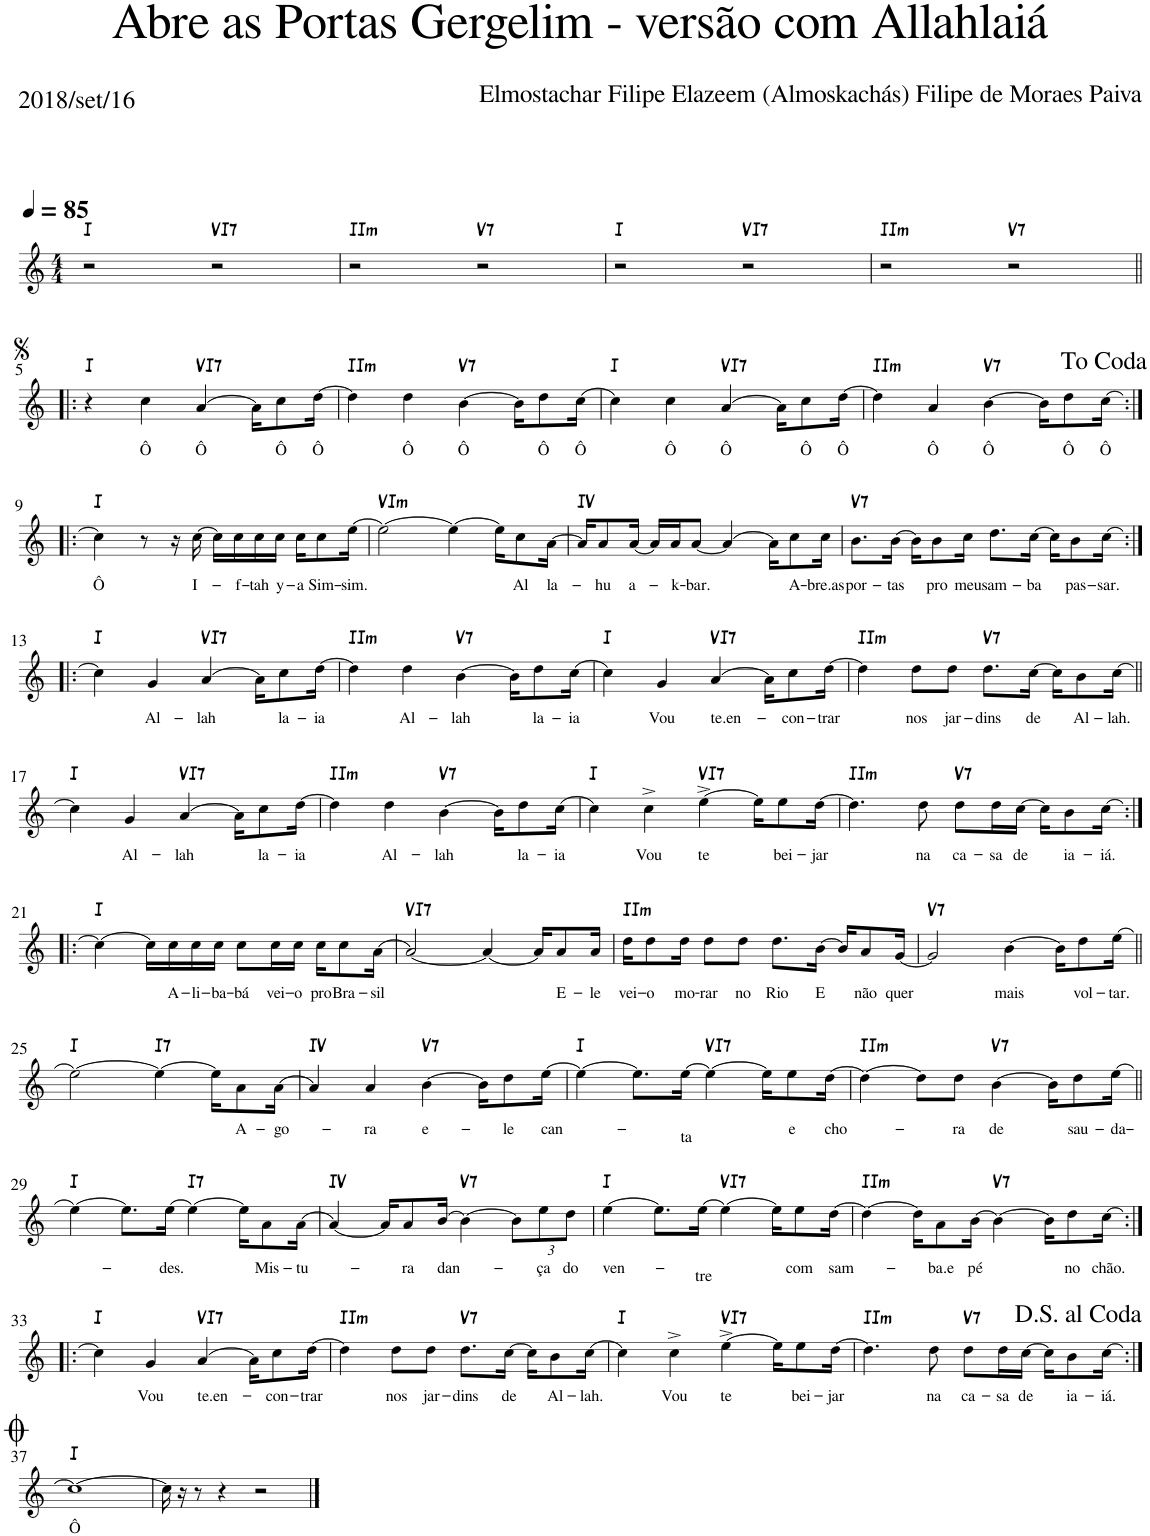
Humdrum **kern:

**kern	**text	**harte
*part1	*part1	*part1
*staff1	*staff1	*
*I"Canto	*	*
*I'C.	*	*
*stria5	*	*
*clefG2	*	*
*k[]	*	*
*M4/4	*	*
*MM85	*	*
=1	=1	=1
!	!	!LO:H:kt=I
2r	.	N
!	!	!LO:H:kt=VI7
2r	.	N
=2	=2	=2
!	!	!LO:H:kt=IIm
2r	.	N
!	!	!LO:H:kt=V7
2r	.	N
=3	=3	=3
!	!	!LO:H:kt=I
2r	.	N
!	!	!LO:H:kt=VI7
2r	.	N
=4	=4	=4
!	!	!LO:H:kt=IIm
2r	.	N
!	!	!LO:H:kt=V7
2r	.	N
!!LO:LB:g=z
=5!|:	=5!|:	=5!|:
!	!	!LO:H:kt=I
4r	.	N
!	!LO:LY:b	!
4cc\	Ô	.
!	!LO:LY:b	!LO:H:kt=VI7
[4a/	Ô	N
16a\KL]	.	.
!	!LO:LY:b	!
8cc\	Ô	.
!	!LO:LY:b	!
[16dd\Jk	Ô	.
=6	=6	=6
!	!	!LO:H:kt=IIm
4dd\]	.	N
!	!LO:LY:b	!
4dd\	Ô	.
!	!LO:LY:b	!LO:H:kt=V7
[4b\	Ô	N
16b\KL]	.	.
!	!LO:LY:b	!
8dd\	Ô	.
!	!LO:LY:b	!
[16cc\Jk	Ô	.
=7	=7	=7
!	!	!LO:H:kt=I
4cc\]	.	N
!	!LO:LY:b	!
4cc\	Ô	.
!	!LO:LY:b	!LO:H:kt=VI7
[4a/	Ô	N
16a\KL]	.	.
!	!LO:LY:b	!
8cc\	Ô	.
!	!LO:LY:b	!
[16dd\Jk	Ô	.
=8	=8	=8
!	!	!LO:H:kt=IIm
4dd\]	.	N
!	!LO:LY:b	!
4a/	Ô	.
!	!LO:LY:b	!LO:H:kt=V7
[4b\	Ô	N
16b\KL]	.	.
!	!LO:LY:b	!
8dd\	Ô	.
!	!LO:LY:b	!
[16cc\Jk	Ô	.
!!LO:LB:g=z
=9:|!|:	=9:|!|:	=9:|!|:
!	!LO:LY:b	!LO:H:kt=I
4cc\]	Ô	N
8r	.	.
16r	.	.
!	!LO:LY:b	!
[16cc\	I-	.
16cc\LL]	.	.
!	!LO:LY:b	!
16cc\	-f-	.
!	!LO:LY:b	!
16cc\	-tah	.
!	!LO:LY:b	!
16cc\JJ	y-	.
!	!LO:LY:b	!
16cc\KL	-a	.
!	!LO:LY:b	!
8cc\	Sim-	.
!	!LO:LY:b	!
[16ee\Jk	-sim.	.
=10	=10	=10
!	!	!LO:H:kt=VIm
2ee\_	.	N
4ee\_	.	.
16ee\KL]	.	.
!	!LO:LY:b	!
8cc\	Al	.
!	!LO:LY:b	!
[16a\Jk	la-	.
=11	=11	=11
!	!	!LO:H:kt=IV
16a/KL]	.	N
!	!LO:LY:b	!
8a/	-hu	.
!	!LO:LY:b	!
[16a/Jk	a-	.
16a/LL]	.	.
!	!LO:LY:b	!
16a/J	-k-	.
!	!LO:LY:b	!
[8a/J	-bar.	.
4a/_	.	.
16a\KL]	.	.
!	!LO:LY:b	!
8cc\	A-	.
!	!LO:LY:b	!
16cc\Jk	-bre.as	.
=12	=12	=12
!	!LO:LY:b	!LO:H:kt=V7
8.b\L	por-	N
!	!LO:LY:b	!
[16b\Jk	-tas	.
16b\KL]	.	.
!	!LO:LY:b	!
8b\	pro	.
!	!LO:LY:b	!
16cc\Jk	meu	.
!	!LO:LY:b	!
8.dd\L	sam-	.
!	!LO:LY:b	!
[16cc\Jk	-ba	.
16cc\KL]	.	.
!	!LO:LY:b	!
8b\	pas-	.
!	!LO:LY:b	!
[16cc\Jk	-sar.	.
!!LO:LB:g=z
=13:|!|:	=13:|!|:	=13:|!|:
!	!	!LO:H:kt=I
4cc\]	.	N
!	!LO:LY:b	!
4g/	Al-	.
!	!LO:LY:b	!LO:H:kt=VI7
[4a/	-lah	N
16a\KL]	.	.
!	!LO:LY:b	!
8cc\	la-	.
!	!LO:LY:b	!
[16dd\Jk	-ia	.
=14	=14	=14
!	!	!LO:H:kt=IIm
4dd\]	.	N
!	!LO:LY:b	!
4dd\	Al-	.
!	!LO:LY:b	!LO:H:kt=V7
[4b\	-lah	N
16b\KL]	.	.
!	!LO:LY:b	!
8dd\	la-	.
!	!LO:LY:b	!
[16cc\Jk	-ia	.
=15	=15	=15
!	!	!LO:H:kt=I
4cc\]	.	N
!	!LO:LY:b	!
4g/	Vou	.
!	!LO:LY:b	!LO:H:kt=VI7
[4a/	te.en-	N
16a\KL]	.	.
!	!LO:LY:b	!
8cc\	-con-	.
!	!LO:LY:b	!
[16dd\Jk	-trar	.
=16	=16	=16
!	!	!LO:H:kt=IIm
4dd\]	.	N
!	!LO:LY:b	!
8dd\L	nos	.
!	!LO:LY:b	!
8dd\J	jar-	.
!	!LO:LY:b	!LO:H:kt=V7
8.dd\L	-dins	N
!	!LO:LY:b	!
[16cc\Jk	de	.
16cc\KL]	.	.
!	!LO:LY:b	!
8b\	Al-	.
!	!LO:LY:b	!
[16cc\Jk	-lah.	.
!!LO:LB:g=z
=17||	=17||	=17||
!	!	!LO:H:kt=I
4cc\]	.	N
!	!LO:LY:b	!
4g/	Al-	.
!	!LO:LY:b	!LO:H:kt=VI7
[4a/	-lah	N
16a\KL]	.	.
!	!LO:LY:b	!
8cc\	la-	.
!	!LO:LY:b	!
[16dd\Jk	-ia	.
=18	=18	=18
!	!	!LO:H:kt=IIm
4dd\]	.	N
!	!LO:LY:b	!
4dd\	Al-	.
!	!LO:LY:b	!LO:H:kt=V7
[4b\	-lah	N
16b\KL]	.	.
!	!LO:LY:b	!
8dd\	la-	.
!	!LO:LY:b	!
[16cc\Jk	-ia	.
=19	=19	=19
!	!	!LO:H:kt=I
4cc\]	.	N
!	!LO:LY:b	!
4cc^\	Vou	.
!	!LO:LY:b	!LO:H:kt=VI7
[4ee^\	te	N
16ee\KL]	.	.
!	!LO:LY:b	!
8ee\	bei-	.
!	!LO:LY:b	!
[16dd\Jk	-jar	.
=20	=20	=20
!	!	!LO:H:kt=IIm
4.dd\]	.	N
!	!LO:LY:b	!
8dd\	na	.
!	!LO:LY:b	!LO:H:kt=V7
8dd\L	ca-	N
!	!LO:LY:b	!
16dd\L	-sa	.
!	!LO:LY:b	!
[16cc\JJ	de	.
16cc\KL]	.	.
!	!LO:LY:b	!
8b\	ia-	.
!	!LO:LY:b	!
[16cc\Jk	-iá.	.
!!LO:LB:g=z
=21:|!|:	=21:|!|:	=21:|!|:
!	!	!LO:H:kt=I
4cc\_	.	N
16cc\LL]	.	.
!	!LO:LY:b	!
16cc\	A-	.
!	!LO:LY:b	!
16cc\	-li-	.
!	!LO:LY:b	!
16cc\JJ	-ba-	.
!	!LO:LY:b	!
8cc\L	-bá	.
!	!LO:LY:b	!
16cc\L	vei-	.
!	!LO:LY:b	!
16cc\JJ	-o	.
!	!LO:LY:b	!
16cc\KL	pro	.
!	!LO:LY:b	!
8cc\	Bra-	.
!	!LO:LY:b	!
[16a\Jk	-sil	.
=22	=22	=22
!	!	!LO:H:kt=VI7
2a/_	.	N
4a/_	.	.
16a/KL]	.	.
!	!LO:LY:b	!
8a/	E-	.
!	!LO:LY:b	!
16a/Jk	-le	.
=23	=23	=23
!	!LO:LY:b	!LO:H:kt=IIm
16dd\KL	vei-	N
!	!LO:LY:b	!
8dd\	-o	.
!	!LO:LY:b	!
16dd\Jk	mo-	.
!	!LO:LY:b	!
8dd\L	-rar	.
!	!LO:LY:b	!
8dd\J	no	.
!	!LO:LY:b	!
8.dd\L	Rio	.
!	!LO:LY:b	!
[16b\Jk	E	.
16b/KL]	.	.
!	!LO:LY:b	!
8a/	não	.
!	!LO:LY:b	!
[16g/Jk	quer	.
=24	=24	=24
!	!	!LO:H:kt=V7
2g/]	.	N
!	!LO:LY:b	!
[4b\	mais	.
16b\KL]	.	.
!	!LO:LY:b	!
8dd\	vol-	.
!	!LO:LY:b	!
[16ee\Jk	-tar.	.
!!LO:LB:g=z
=25||	=25||	=25||
!	!	!LO:H:kt=I
2ee\_	.	N
!	!	!LO:H:kt=I7
4ee\_	.	N
16ee\KL]	.	.
!	!LO:LY:b	!
8a\	A-	.
!	!LO:LY:b	!
[16a\Jk	-go-	.
=26	=26	=26
!	!	!LO:H:kt=IV
4a/]	.	N
!	!LO:LY:b	!
4a/	-ra	.
!	!LO:LY:b	!LO:H:kt=V7
[4b\	e-	N
16b\KL]	.	.
!	!LO:LY:b	!
8dd\	-le	.
!	!LO:LY:b	!
[16ee\Jk	can-	.
=27	=27	=27
!	!	!LO:H:kt=I
4ee\_	.	N
8.ee\L]	.	.
!	!LO:LY:b	!
[16ee\Jk	-ta	.
!	!	!LO:H:kt=VI7
4ee\_	.	N
16ee\KL]	.	.
!	!LO:LY:b	!
8ee\	e	.
!	!LO:LY:b	!
[16dd\Jk	cho-	.
=28	=28	=28
!	!	!LO:H:kt=IIm
4dd\_	.	N
8dd\L]	.	.
!	!LO:LY:b	!
8dd\J	-ra	.
!	!LO:LY:b	!LO:H:kt=V7
[4b\	de	N
16b\KL]	.	.
!	!LO:LY:b	!
8dd\	sau-	.
!	!LO:LY:b	!
[16ee\Jk	-da-	.
!!LO:LB:g=z
=29||	=29||	=29||
!	!	!LO:H:kt=I
4ee\_	.	N
8.ee\L]	.	.
!	!LO:LY:b	!
[16ee\Jk	-des.	.
!	!	!LO:H:kt=I7
4ee\_	.	N
16ee\KL]	.	.
!	!LO:LY:b	!
8a\	Mis-	.
!	!LO:LY:b	!
[16a\Jk	-tu-	.
=30	=30	=30
!	!	!LO:H:kt=IV
4a/_	.	N
16a/KL]	.	.
!	!LO:LY:b	!
8a/	-ra	.
!	!LO:LY:b	!
[16b/Jk	dan-	.
!	!	!LO:H:kt=V7
4b\_	.	N
*Xbrackettup	*	*
12b\L]	.	.
!	!LO:LY:b	!
12ee\	-ça	.
!	!LO:LY:b	!
12dd\J	do	.
=31	=31	=31
!	!LO:LY:b	!LO:H:kt=I
[4ee\	ven-	N
8.ee\L]	.	.
!	!LO:LY:b	!
[16ee\Jk	-tre	.
!	!	!LO:H:kt=VI7
4ee\_	.	N
16ee\KL]	.	.
!	!LO:LY:b	!
8ee\	com	.
!	!LO:LY:b	!
[16dd\Jk	sam-	.
=32	=32	=32
!	!	!LO:H:kt=IIm
4dd\_	.	N
16dd\KL]	.	.
!	!LO:LY:b	!
8a\	-ba.e	.
!	!LO:LY:b	!
[16b\Jk	pé	.
!	!	!LO:H:kt=V7
4b\_	.	N
16b\KL]	.	.
!	!LO:LY:b	!
8dd\	no	.
!	!LO:LY:b	!
[16cc\Jk	chão.	.
!!LO:LB:g=z
=33:|!|:	=33:|!|:	=33:|!|:
!	!	!LO:H:kt=I
4cc\]	.	N
!	!LO:LY:b	!
4g/	Vou	.
!	!LO:LY:b	!LO:H:kt=VI7
[4a/	te.en-	N
16a\KL]	.	.
!	!LO:LY:b	!
8cc\	-con-	.
!	!LO:LY:b	!
[16dd\Jk	-trar	.
=34	=34	=34
!	!	!LO:H:kt=IIm
4dd\]	.	N
!	!LO:LY:b	!
8dd\L	nos	.
!	!LO:LY:b	!
8dd\J	jar-	.
!	!LO:LY:b	!LO:H:kt=V7
8.dd\L	-dins	N
!	!LO:LY:b	!
[16cc\Jk	de	.
16cc\KL]	.	.
!	!LO:LY:b	!
8b\	Al-	.
!	!LO:LY:b	!
[16cc\Jk	-lah.	.
=35	=35	=35
!	!	!LO:H:kt=I
4cc\]	.	N
!	!LO:LY:b	!
4cc^\	Vou	.
!	!LO:LY:b	!LO:H:kt=VI7
[4ee^\	te	N
16ee\KL]	.	.
!	!LO:LY:b	!
8ee\	bei-	.
!	!LO:LY:b	!
[16dd\Jk	-jar	.
=36	=36	=36
!	!	!LO:H:kt=IIm
4.dd\]	.	N
!	!LO:LY:b	!
8dd\	na	.
!	!LO:LY:b	!LO:H:kt=V7
8dd\L	ca-	N
!	!LO:LY:b	!
16dd\L	-sa	.
!	!LO:LY:b	!
[16cc\JJ	de	.
16cc\KL]	.	.
!	!LO:LY:b	!
8b\	ia-	.
!	!LO:LY:b	!
[16cc\Jk	-iá.	.
!!LO:LB:g=z
=37:|!	=37:|!	=37:|!
!	!LO:LY:b	!LO:H:kt=I
1cc_	Ô	N
=38	=38	=38
16cc\]	.	.
16r	.	.
8r	.	.
4r	.	.
2r	.	.
==	==	==
*-	*-	*-
